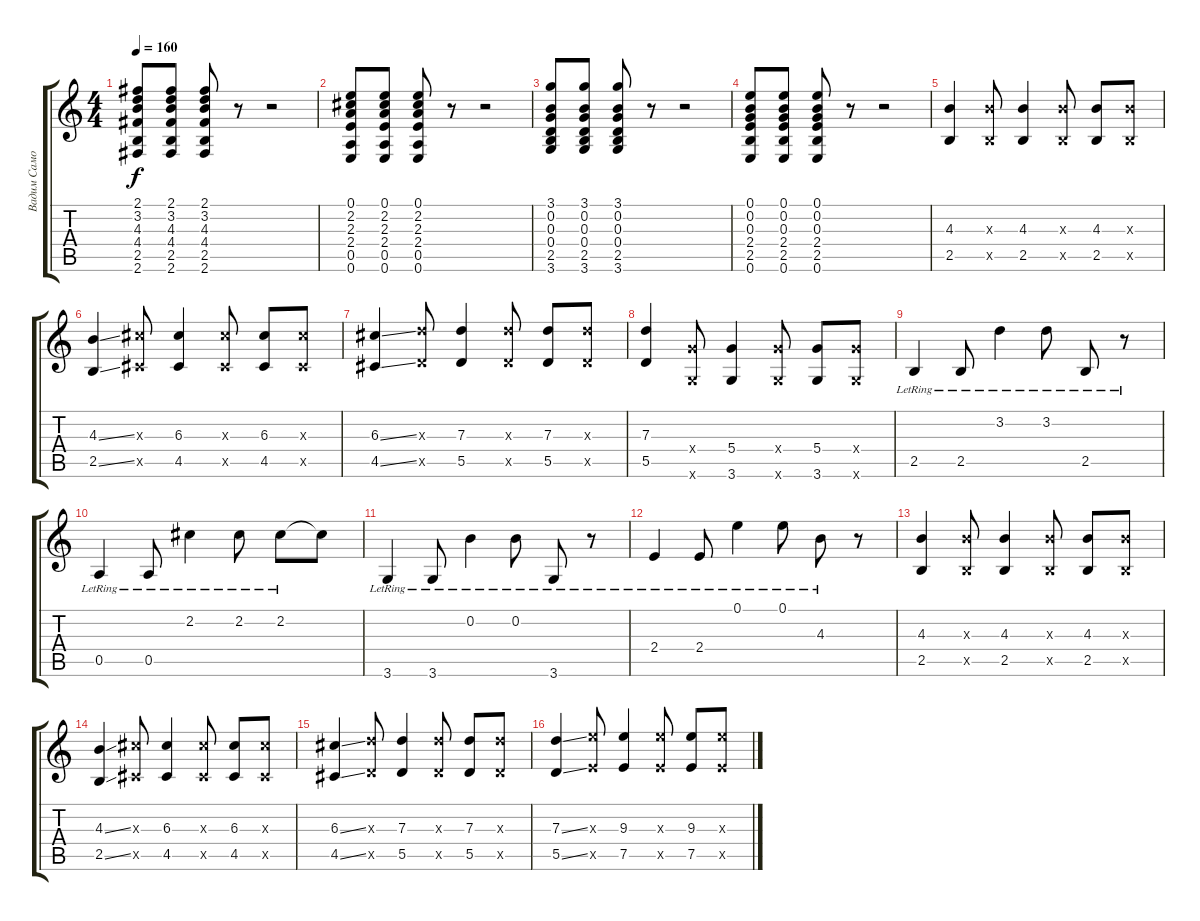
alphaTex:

\track ("Вадим Самойлов" "Вадим Само") {instrument overdrivenguitar}
\staff {score tabs}
\tuning (E4 B3 G3 D3 A2 E2) {hide}
\ts (4 4)
\tempo 160
\clef g2
\ks c
(2.1 3.2 4.3 4.4 2.5 2.6).8{dy f} (2.1 3.2 4.3 4.4 2.5 2.6).8 (2.1 3.2 4.3 4.4 2.5 2.6).8 r.8 r.2 |
(0.1 2.2 2.3 2.4 0.5 0.6).8 (0.1 2.2 2.3 2.4 0.5 0.6).8 (0.1 2.2 2.3 2.4 0.5 0.6).8 r.8 r.2 |
(3.1 0.2 0.3 0.4 2.5 3.6).8 (3.1 0.2 0.3 0.4 2.5 3.6).8 (3.1 0.2 0.3 0.4 2.5 3.6).8 r.8 r.2 |
(0.1 0.2 0.3 2.4 2.5 0.6).8 (0.1 0.2 0.3 2.4 2.5 0.6).8 (0.1 0.2 0.3 2.4 2.5 0.6).8 r.8 r.2 |
(4.3 2.5).4 (4.3{x} 2.5{x}).8 (4.3 2.5).4 (4.3{x} 2.5{x}).8 (4.3 2.5).8 (4.3{x} 2.5{x}).8 |
(4.3{ss} 2.5{ss}).4 (6.3{x} 4.5{x}).8 (6.3 4.5).4 (6.3{x} 4.5{x}).8 (6.3 4.5).8 (6.3{x} 4.5{x}).8 |
(6.3{ss} 4.5{ss}).4 (7.3{x} 5.5{x}).8 (7.3 5.5).4 (7.3{x} 5.5{x}).8 (7.3 5.5).8 (7.3{x} 5.5{x}).8 |
(7.3 5.5).4 (5.4{x} 3.6{x}).8 (5.4 3.6).4 (5.4{x} 3.6{x}).8 (5.4 3.6).8 (5.4{x} 3.6{x}).8 |
2.5{lr}.4 2.5{lr}.8 3.2{lr}.4 3.2{lr}.8 2.5{lr}.8 r.8 |
0.5{lr}.4 0.5{lr}.8 2.2{lr}.4 2.2{lr}.8 2.2{lr}.8 2.2{t}.8 |
3.6{lr}.4 3.6{lr}.8 0.2{lr}.4 0.2{lr}.8 3.6{lr}.8 r.8 |
2.4{lr}.4 2.4{lr}.8 0.1{lr}.4 0.1{lr}.8 4.3{lr}.8 r.8 |
(4.3 2.5).4 (4.3{x} 2.5{x}).8 (4.3 2.5).4 (4.3{x} 2.5{x}).8 (4.3 2.5).8 (4.3{x} 2.5{x}).8 |
(4.3{ss} 2.5{ss}).4 (6.3{x} 4.5{x}).8 (6.3 4.5).4 (6.3{x} 4.5{x}).8 (6.3 4.5).8 (6.3{x} 4.5{x}).8 |
(6.3{ss} 4.5{ss}).4 (7.3{x} 5.5{x}).8 (7.3 5.5).4 (7.3{x} 5.5{x}).8 (7.3 5.5).8 (7.3{x} 5.5{x}).8 |
(7.3{ss} 5.5{ss}).4 (9.3{x} 7.5{x}).8 (9.3 7.5).4 (9.3{x} 7.5{x}).8 (9.3 7.5).8 (9.3{x} 7.5{x}).8
